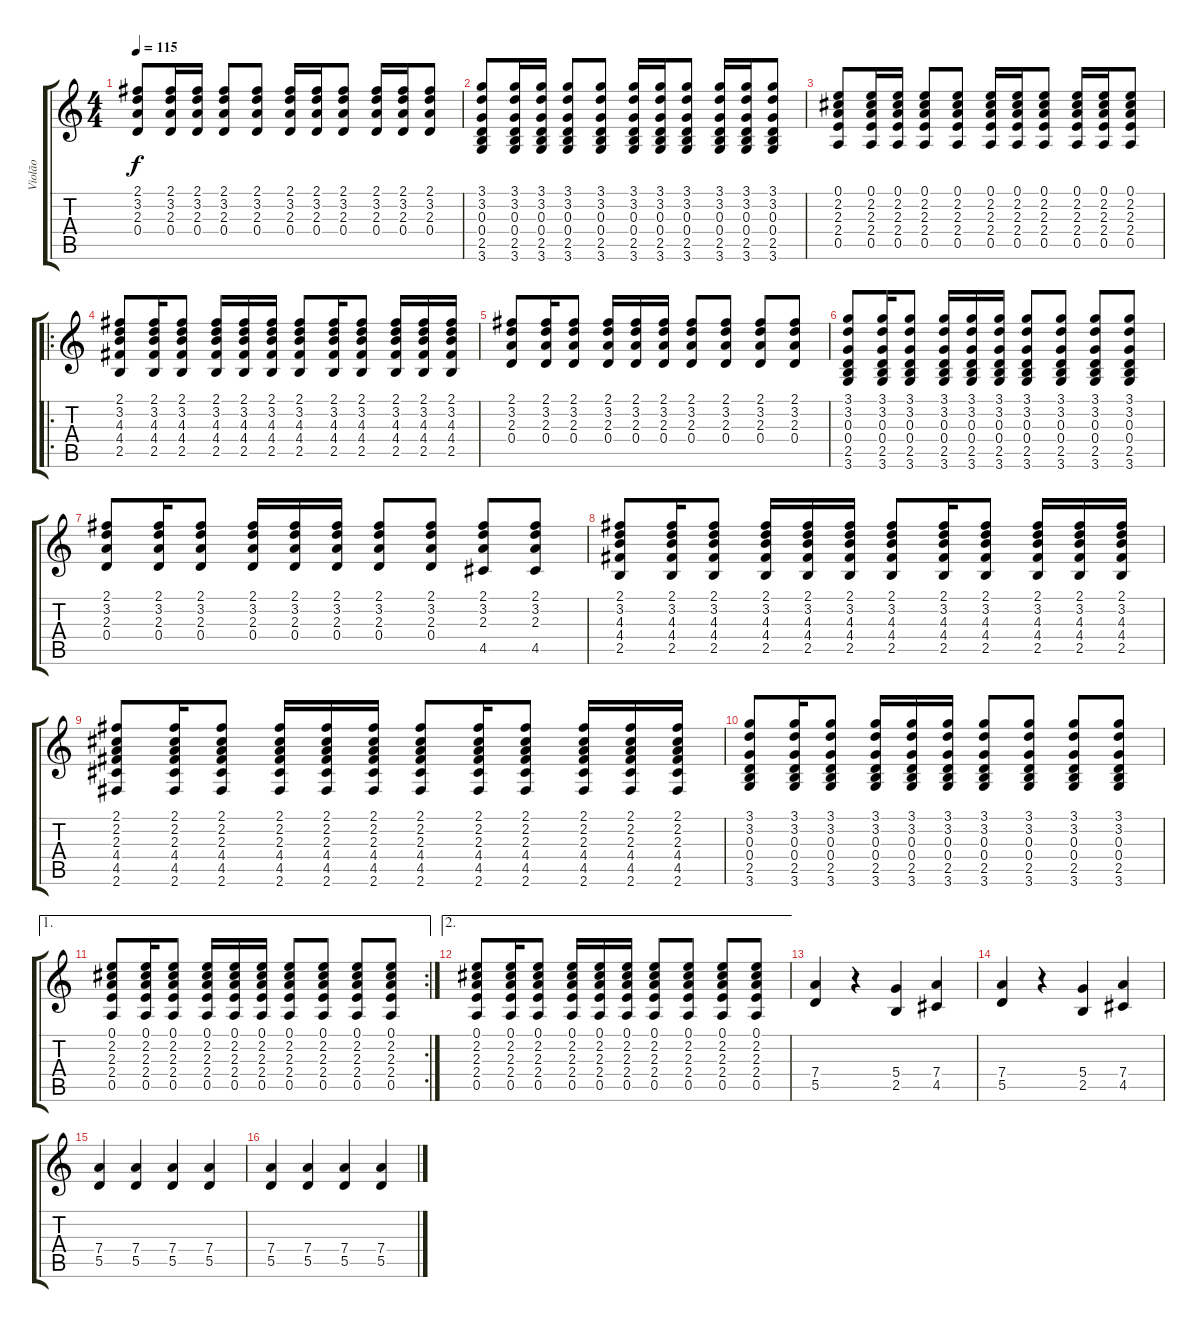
\track ("Violão" "Violão") {instrument acousticguitarsteel}
\staff {score tabs}
\tuning (E4 B3 G3 D3 A2 E2) {hide}
\ts (4 4)
\tempo 115
\clef g2
\ks c
(2.1 3.2 2.3 0.4).8{dy f} (2.1 3.2 2.3 0.4).16 (2.1 3.2 2.3 0.4).16 (2.1 3.2 2.3 0.4).8 (2.1 3.2 2.3 0.4).8 (2.1 3.2 2.3 0.4).16 (2.1 3.2 2.3 0.4).16 (2.1 3.2 2.3 0.4).8 (2.1 3.2 2.3 0.4).16 (2.1 3.2 2.3 0.4).16 (2.1 3.2 2.3 0.4).8 |
(3.1 3.2 0.3 0.4 2.5 3.6).8 (3.1 3.2 0.3 0.4 2.5 3.6).16 (3.1 3.2 0.3 0.4 2.5 3.6).16 (3.1 3.2 0.3 0.4 2.5 3.6).8 (3.1 3.2 0.3 0.4 2.5 3.6).8 (3.1 3.2 0.3 0.4 2.5 3.6).16 (3.1 3.2 0.3 0.4 2.5 3.6).16 (3.1 3.2 0.3 0.4 2.5 3.6).8 (3.1 3.2 0.3 0.4 2.5 3.6).16 (3.1 3.2 0.3 0.4 2.5 3.6).16 (3.1 3.2 0.3 0.4 2.5 3.6).8 |
(0.1 2.2 2.3 2.4 0.5).8 (0.1 2.2 2.3 2.4 0.5).16 (0.1 2.2 2.3 2.4 0.5).16 (0.1 2.2 2.3 2.4 0.5).8 (0.1 2.2 2.3 2.4 0.5).8 (0.1 2.2 2.3 2.4 0.5).16 (0.1 2.2 2.3 2.4 0.5).16 (0.1 2.2 2.3 2.4 0.5).8 (0.1 2.2 2.3 2.4 0.5).16 (0.1 2.2 2.3 2.4 0.5).16 (0.1 2.2 2.3 2.4 0.5).8 |
\ro
(2.1 3.2 4.3 4.4 2.5).8 (2.1 3.2 4.3 4.4 2.5).16 (2.1 3.2 4.3 4.4 2.5).8 (2.1 3.2 4.3 4.4 2.5).16 (2.1 3.2 4.3 4.4 2.5).16 (2.1 3.2 4.3 4.4 2.5).16 (2.1 3.2 4.3 4.4 2.5).8 (2.1 3.2 4.3 4.4 2.5).16 (2.1 3.2 4.3 4.4 2.5).8 (2.1 3.2 4.3 4.4 2.5).16 (2.1 3.2 4.3 4.4 2.5).16 (2.1 3.2 4.3 4.4 2.5).16 |
(2.1 3.2 2.3 0.4).8 (2.1 3.2 2.3 0.4).16 (2.1 3.2 2.3 0.4).8 (2.1 3.2 2.3 0.4).16 (2.1 3.2 2.3 0.4).16 (2.1 3.2 2.3 0.4).16 (2.1 3.2 2.3 0.4).8 (2.1 3.2 2.3 0.4).8 (2.1 3.2 2.3 0.4).8 (2.1 3.2 2.3 0.4).8 |
(3.1 3.2 0.3 0.4 2.5 3.6).8 (3.1 3.2 0.3 0.4 2.5 3.6).16 (3.1 3.2 0.3 0.4 2.5 3.6).8 (3.1 3.2 0.3 0.4 2.5 3.6).16 (3.1 3.2 0.3 0.4 2.5 3.6).16 (3.1 3.2 0.3 0.4 2.5 3.6).16 (3.1 3.2 0.3 0.4 2.5 3.6).8 (3.1 3.2 0.3 0.4 2.5 3.6).8 (3.1 3.2 0.3 0.4 2.5 3.6).8 (3.1 3.2 0.3 0.4 2.5 3.6).8 |
(2.1 3.2 2.3 0.4).8 (2.1 3.2 2.3 0.4).16 (2.1 3.2 2.3 0.4).8 (2.1 3.2 2.3 0.4).16 (2.1 3.2 2.3 0.4).16 (2.1 3.2 2.3 0.4).16 (2.1 3.2 2.3 0.4).8 (2.1 3.2 2.3 0.4).8 (2.1 3.2 2.3 4.5).8 (2.1 3.2 2.3 4.5).8 |
(2.1 3.2 4.3 4.4 2.5).8 (2.1 3.2 4.3 4.4 2.5).16 (2.1 3.2 4.3 4.4 2.5).8 (2.1 3.2 4.3 4.4 2.5).16 (2.1 3.2 4.3 4.4 2.5).16 (2.1 3.2 4.3 4.4 2.5).16 (2.1 3.2 4.3 4.4 2.5).8 (2.1 3.2 4.3 4.4 2.5).16 (2.1 3.2 4.3 4.4 2.5).8 (2.1 3.2 4.3 4.4 2.5).16 (2.1 3.2 4.3 4.4 2.5).16 (2.1 3.2 4.3 4.4 2.5).16 |
(2.1 2.2 2.3 4.4 4.5 2.6).8 (2.1 2.2 2.3 4.4 4.5 2.6).16 (2.1 2.2 2.3 4.4 4.5 2.6).8 (2.1 2.2 2.3 4.4 4.5 2.6).16 (2.1 2.2 2.3 4.4 4.5 2.6).16 (2.1 2.2 2.3 4.4 4.5 2.6).16 (2.1 2.2 2.3 4.4 4.5 2.6).8 (2.1 2.2 2.3 4.4 4.5 2.6).16 (2.1 2.2 2.3 4.4 4.5 2.6).8 (2.1 2.2 2.3 4.4 4.5 2.6).16 (2.1 2.2 2.3 4.4 4.5 2.6).16 (2.1 2.2 2.3 4.4 4.5 2.6).16 |
(3.1 3.2 0.3 0.4 2.5 3.6).8 (3.1 3.2 0.3 0.4 2.5 3.6).16 (3.1 3.2 0.3 0.4 2.5 3.6).8 (3.1 3.2 0.3 0.4 2.5 3.6).16 (3.1 3.2 0.3 0.4 2.5 3.6).16 (3.1 3.2 0.3 0.4 2.5 3.6).16 (3.1 3.2 0.3 0.4 2.5 3.6).8 (3.1 3.2 0.3 0.4 2.5 3.6).8 (3.1 3.2 0.3 0.4 2.5 3.6).8 (3.1 3.2 0.3 0.4 2.5 3.6).8 |
\ae 1
\rc 2
(0.1 2.2 2.3 2.4 0.5).8 (0.1 2.2 2.3 2.4 0.5).16 (0.1 2.2 2.3 2.4 0.5).8 (0.1 2.2 2.3 2.4 0.5).16 (0.1 2.2 2.3 2.4 0.5).16 (0.1 2.2 2.3 2.4 0.5).16 (0.1 2.2 2.3 2.4 0.5).8 (0.1 2.2 2.3 2.4 0.5).8 (0.1 2.2 2.3 2.4 0.5).8 (0.1 2.2 2.3 2.4 0.5).8 |
\ae 2
(0.1 2.2 2.3 2.4 0.5).8 (0.1 2.2 2.3 2.4 0.5).16 (0.1 2.2 2.3 2.4 0.5).8 (0.1 2.2 2.3 2.4 0.5).16 (0.1 2.2 2.3 2.4 0.5).16 (0.1 2.2 2.3 2.4 0.5).16 (0.1 2.2 2.3 2.4 0.5).8 (0.1 2.2 2.3 2.4 0.5).8 (0.1 2.2 2.3 2.4 0.5).8 (0.1 2.2 2.3 2.4 0.5).8 |
(7.4 5.5).4 r.4 (5.4 2.5).4 (7.4 4.5).4 |
(7.4 5.5).4 r.4 (5.4 2.5).4 (7.4 4.5).4 |
(7.4 5.5).4 (7.4 5.5).4 (7.4 5.5).4 (7.4 5.5).4 |
(7.4 5.5).4 (7.4 5.5).4 (7.4 5.5).4 (7.4 5.5).4
